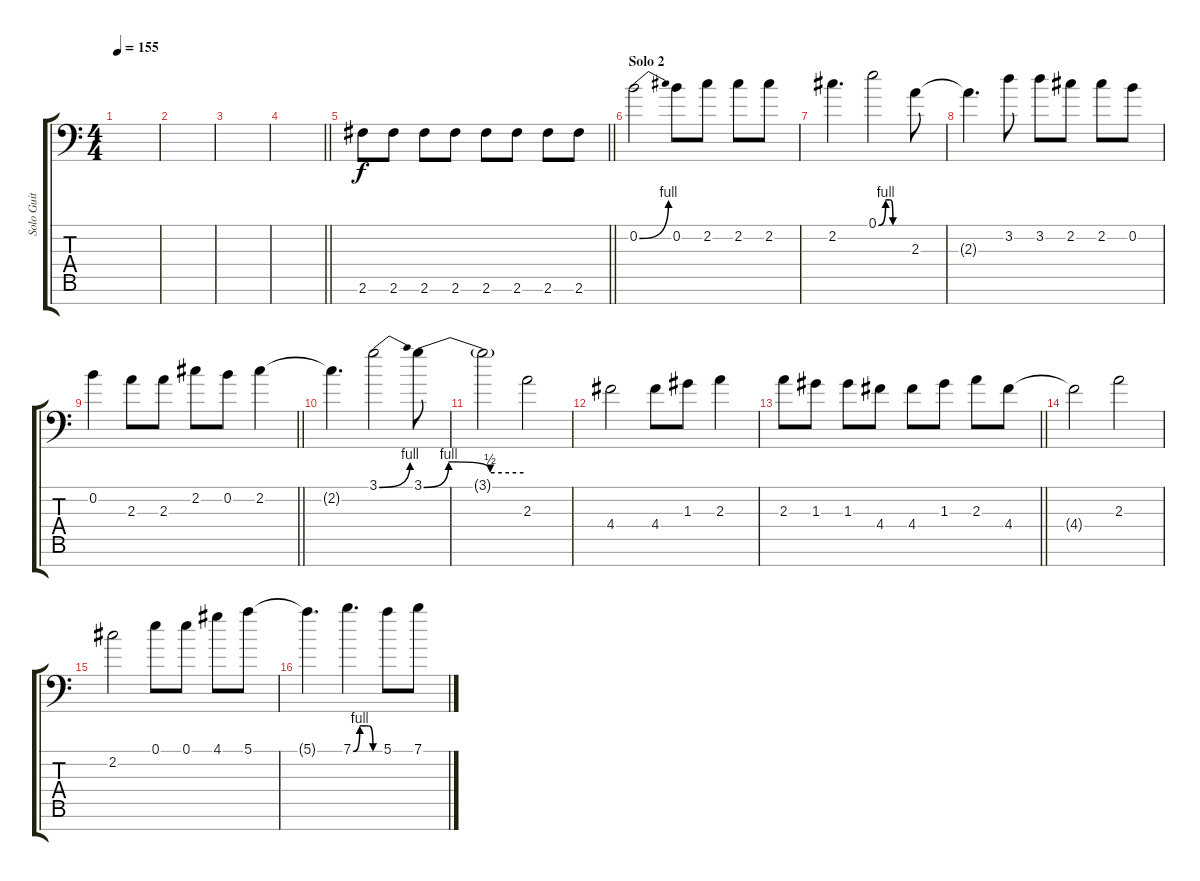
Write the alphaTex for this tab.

\track ("Solo Guit" "Solo Guit") {instrument overdrivenguitar}
\staff {score tabs}
\tuning (E4 B3 G3 D3 A2 E2 C-1) {hide}
\ts (4 4)
\tempo 155
\clef f4
\ks c
|
|
|
\barLineRight lightlight
|
\barLineRight lightlight
2.6.8 2.6.8 2.6.8 2.6.8 2.6.8 2.6.8 2.6.8 2.6.8 |
\section ("" "Solo 2")
0.2{be (bend 0 0 60 4)}.2 0.2.8 2.2.8 2.2.8 2.2.8 |
2.2.4{d} 0.1{be (custom 0 0 15 4 20 4 25 4 30 0 60 0)}.2 2.3.8 |
2.3{t}.4{d} 3.2.8 3.2.8 2.2.8 2.2.8 0.2.8 |
\barLineRight lightlight
0.2.4 2.3.8 2.3.8 2.2.8 0.2.8 2.2.4 |
2.2{t}.4{d} 3.1{be (bend 0 0 60 4)}.2 3.1{be (custom 0 0 15 4 40 2 60 2)}.8 |
3.1{t}.2 2.3.2 |
4.4.2 4.4.8 1.3.8 2.3.4 |
\barLineRight lightlight
2.3.8 1.3.8 1.3.8 4.4.8 4.4.8 1.3.8 2.3.8 4.4.8 |
4.4{t}.2 2.3.2 |
2.2.2 0.1.8 0.1.8 4.1.8 5.1.8 |
5.1{t}.4{d} 7.1{be (custom 0 0 15 4 30 4 35 4 45 0 60 0)}.4{d} 5.1.8 7.1.8
